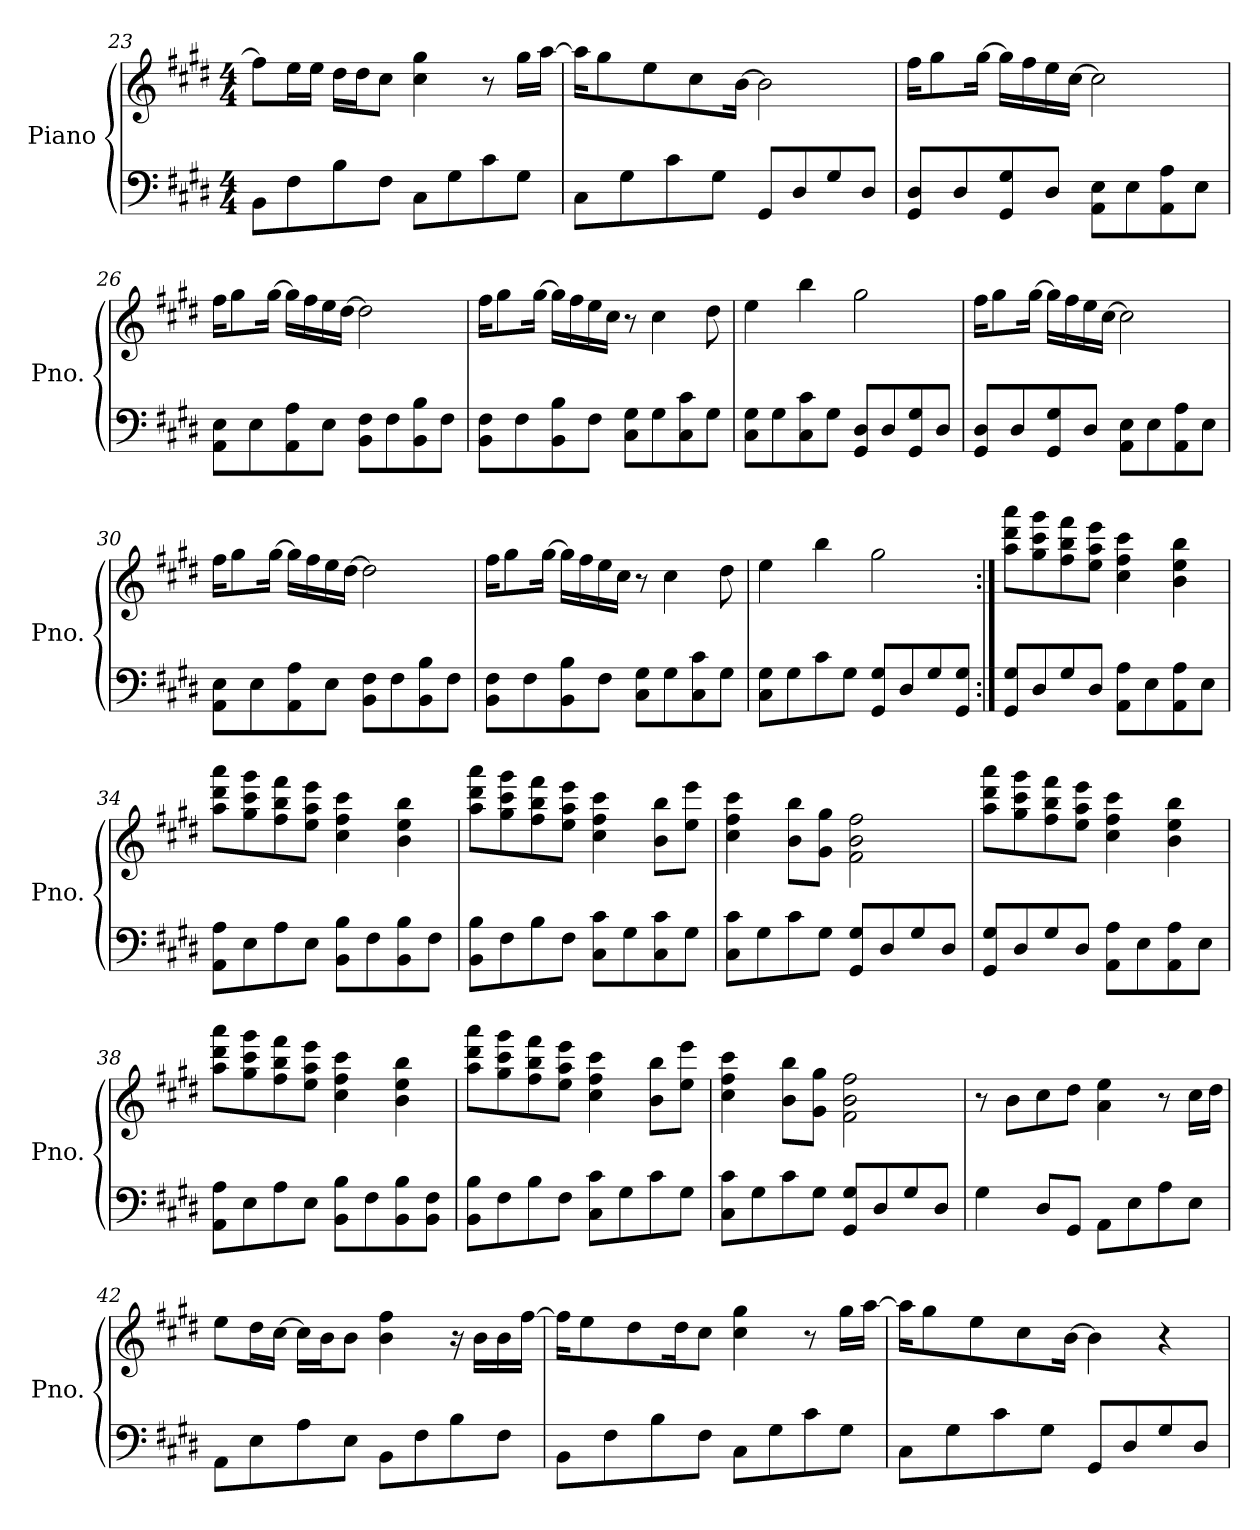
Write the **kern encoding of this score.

**kern	**kern
*part1	*part1
*staff2	*staff1
*I"Piano	*
*I'Pno.	*
*clefF4	*clefG2
*k[f#c#g#d#]	*k[f#c#g#d#]
*M4/4	*M4/4
=23	=23
8BB\L	8ff#\L]
8F#\	16ee\L
.	16ee\JJ
8B\	16dd#\LL
.	16dd#\J
8F#\J	8cc#\J
8C#\L	4cc#\ 4gg#\
8G#\	.
8c#\	8r
8G#\J	16gg#\LL
.	[16aa\JJ
=24	=24
8C#\L	16aa\KL]
.	8gg#\
8G#\	.
.	8ee\
8c#\	.
.	8cc#\
8G#\J	.
.	[16b\Jk
8GG#/L	2b\]
8D#/	.
8G#/	.
8D#/J	.
=25	=25
8GG#/ 8D#/L	16ff#\KL
.	8gg#\
8D#/	.
.	[16gg#\Jk
8GG#/ 8G#/	16gg#\LL]
.	16ff#\
8D#/J	16ee\
.	[16cc#\JJ
8AA\ 8E\L	2cc#\]
8E\	.
8AA\ 8A\	.
8E\J	.
!!LO:LB:g=z
=26	=26
8AA\ 8E\L	16ff#\KL
.	8gg#\
8E\	.
.	[16gg#\Jk
8AA\ 8A\	16gg#\LL]
.	16ff#\
8E\J	16ee\
.	[16dd#\JJ
8BB\ 8F#\L	2dd#\]
8F#\	.
8BB\ 8B\	.
8F#\J	.
=27	=27
8BB\ 8F#\L	16ff#\KL
.	8gg#\
8F#\	.
.	[16gg#\Jk
8BB\ 8B\	16gg#\LL]
.	16ff#\
8F#\J	16ee\
.	16cc#\JJ
8C#\ 8G#\L	8r
8G#\	4cc#\
8C#\ 8c#\	.
8G#\J	8dd#\
=28	=28
8C#\ 8G#\L	4ee\
8G#\	.
8C#\ 8c#\	4bb\
8G#\J	.
8GG#/ 8D#/L	2gg#\
8D#/	.
8GG#/ 8G#/	.
8D#/J	.
=29	=29
8GG#/ 8D#/L	16ff#\KL
.	8gg#\
8D#/	.
.	[16gg#\Jk
8GG#/ 8G#/	16gg#\LL]
.	16ff#\
8D#/J	16ee\
.	[16cc#\JJ
8AA\ 8E\L	2cc#\]
8E\	.
8AA\ 8A\	.
8E\J	.
!!LO:LB:g=z
=30	=30
8AA\ 8E\L	16ff#\KL
.	8gg#\
8E\	.
.	[16gg#\Jk
8AA\ 8A\	16gg#\LL]
.	16ff#\
8E\J	16ee\
.	[16dd#\JJ
8BB\ 8F#\L	2dd#\]
8F#\	.
8BB\ 8B\	.
8F#\J	.
=31	=31
8BB\ 8F#\L	16ff#\KL
.	8gg#\
8F#\	.
.	[16gg#\Jk
8BB\ 8B\	16gg#\LL]
.	16ff#\
8F#\J	16ee\
.	16cc#\JJ
8C#\ 8G#\L	8r
8G#\	4cc#\
8C#\ 8c#\	.
8G#\J	8dd#\
=32	=32
8C#\ 8G#\L	4ee\
8G#\	.
8c#\	4bb\
8G#\J	.
8GG#/ 8G#/L	2gg#\
8D#/	.
8G#/	.
8GG#/ 8G#/J	.
=33:|!	=33:|!
8GG#/ 8G#/L	8aa\ 8ddd#\ 8aaa\L
8D#/	8gg#\ 8ccc#\ 8ggg#\
8G#/	8ff#\ 8bb\ 8fff#\
8D#/J	8ee\ 8aa\ 8eee\J
8AA\ 8A\L	4cc#\ 4ff#\ 4ccc#\
8E\	.
8AA\ 8A\	4b\ 4ee\ 4bb\
8E\J	.
!!LO:LB:g=z
=34	=34
8AA\ 8A\L	8aa\ 8ddd#\ 8aaa\L
8E\	8gg#\ 8ccc#\ 8ggg#\
8A\	8ff#\ 8bb\ 8fff#\
8E\J	8ee\ 8aa\ 8eee\J
8BB\ 8B\L	4cc#\ 4ff#\ 4ccc#\
8F#\	.
8BB\ 8B\	4b\ 4ee\ 4bb\
8F#\J	.
=35	=35
8BB\ 8B\L	8aa\ 8ddd#\ 8aaa\L
8F#\	8gg#\ 8ccc#\ 8ggg#\
8B\	8ff#\ 8bb\ 8fff#\
8F#\J	8ee\ 8aa\ 8eee\J
8C#\ 8c#\L	4cc#\ 4ff#\ 4ccc#\
8G#\	.
8C#\ 8c#\	8b\ 8bb\L
8G#\J	8ee\ 8eee\J
=36	=36
8C#\ 8c#\L	4cc#\ 4ff#\ 4ccc#\
8G#\	.
8c#\	8b\ 8bb\L
8G#\J	8g#\ 8gg#\J
8GG#/ 8G#/L	2f#\ 2b\ 2ff#\
8D#/	.
8G#/	.
8D#/J	.
=37	=37
8GG#/ 8G#/L	8aa\ 8ddd#\ 8aaa\L
8D#/	8gg#\ 8ccc#\ 8ggg#\
8G#/	8ff#\ 8bb\ 8fff#\
8D#/J	8ee\ 8aa\ 8eee\J
8AA\ 8A\L	4cc#\ 4ff#\ 4ccc#\
8E\	.
8AA\ 8A\	4b\ 4ee\ 4bb\
8E\J	.
!!LO:LB:g=z
=38	=38
8AA\ 8A\L	8aa\ 8ddd#\ 8aaa\L
8E\	8gg#\ 8ccc#\ 8ggg#\
8A\	8ff#\ 8bb\ 8fff#\
8E\J	8ee\ 8aa\ 8eee\J
8BB\ 8B\L	4cc#\ 4ff#\ 4ccc#\
8F#\	.
8BB\ 8B\	4b\ 4ee\ 4bb\
8BB\ 8F#\J	.
=39	=39
8BB\ 8B\L	8aa\ 8ddd#\ 8aaa\L
8F#\	8gg#\ 8ccc#\ 8ggg#\
8B\	8ff#\ 8bb\ 8fff#\
8F#\J	8ee\ 8aa\ 8eee\J
8C#\ 8c#\L	4cc#\ 4ff#\ 4ccc#\
8G#\	.
8c#\	8b\ 8bb\L
8G#\J	8ee\ 8eee\J
=40	=40
8C#\ 8c#\L	4cc#\ 4ff#\ 4ccc#\
8G#\	.
8c#\	8b\ 8bb\L
8G#\J	8g#\ 8gg#\J
8GG#/ 8G#/L	2f#\ 2b\ 2ff#\
8D#/	.
8G#/	.
8D#/J	.
=41	=41
4G#\	8r
.	8b\L
8D#/L	8cc#\
8GG#/J	8dd#\J
8AA\L	4a\ 4ee\
8E\	.
8A\	8r
8E\J	16cc#\LL
.	16dd#\JJ
!!LO:PB:g=z
=42	=42
8AA\L	8ee\L
8E\	16dd#\L
.	[16cc#\JJ
8A\	16cc#\LL]
.	16b\J
8E\J	8b\J
8BB\L	4b\ 4ff#\
8F#\	.
8B\	16r
.	16b\LL
8F#\J	16b\
.	[16ff#\JJ
=43	=43
8BB\L	16ff#\KL]
.	8ee\
8F#\	.
.	8dd#\
8B\	.
.	16dd#\K
8F#\J	8cc#\J
8C#\L	4cc#\ 4gg#\
8G#\	.
8c#\	8r
8G#\J	16gg#\LL
.	[16aa\JJ
=44	=44
8C#\L	16aa\KL]
.	8gg#\
8G#\	.
.	8ee\
8c#\	.
.	8cc#\
8G#\J	.
.	[16b\Jk
8GG#/L	4b\]
8D#/	.
8G#/	4r
8D#/J	.
=	=
*-	*-
